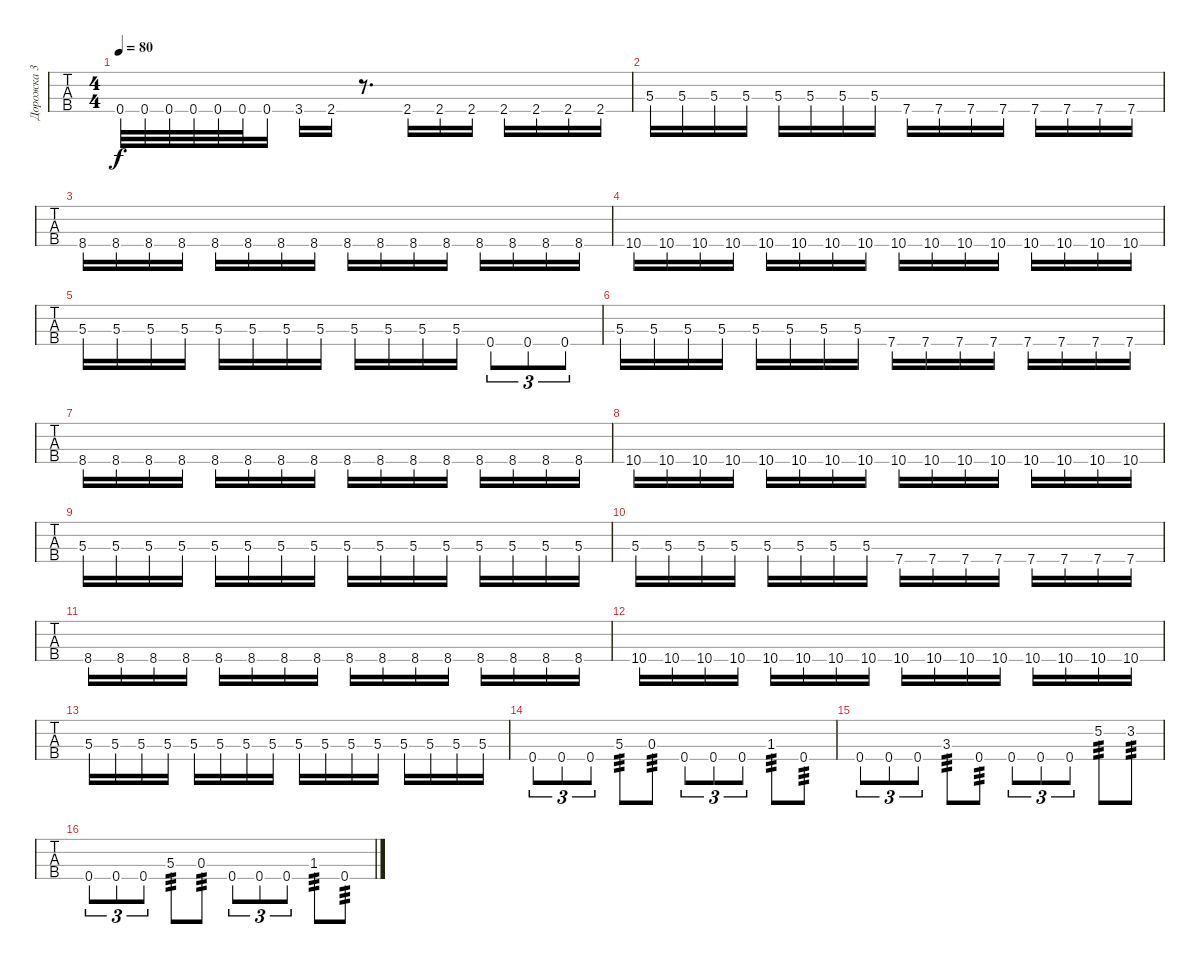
\track ("Дорожка 3" "Дорожка 3") {instrument electricbassfinger}
\staff {tabs}
\tuning (E2 B1 Gb1 B0) {hide}
\ts (4 4)
\tempo 80
\clef f4
\ks c
0.4.32{dy f} 0.4.32 0.4.32 0.4.32 0.4.32 0.4.32 0.4.16 3.4.16 2.4.16 r.8{d} 2.4.16 2.4.16 2.4.16 2.4.16 2.4.16 2.4.16 2.4.16 |
5.3.16 5.3.16 5.3.16 5.3.16 5.3.16 5.3.16 5.3.16 5.3.16 7.4.16 7.4.16 7.4.16 7.4.16 7.4.16 7.4.16 7.4.16 7.4.16 |
8.4.16 8.4.16 8.4.16 8.4.16 8.4.16 8.4.16 8.4.16 8.4.16 8.4.16 8.4.16 8.4.16 8.4.16 8.4.16 8.4.16 8.4.16 8.4.16 |
10.4.16 10.4.16 10.4.16 10.4.16 10.4.16 10.4.16 10.4.16 10.4.16 10.4.16 10.4.16 10.4.16 10.4.16 10.4.16 10.4.16 10.4.16 10.4.16 |
5.3.16 5.3.16 5.3.16 5.3.16 5.3.16 5.3.16 5.3.16 5.3.16 5.3.16 5.3.16 5.3.16 5.3.16 0.4.8{tu (3 2)} 0.4.8{tu (3 2)} 0.4.8{tu (3 2)} |
5.3.16 5.3.16 5.3.16 5.3.16 5.3.16 5.3.16 5.3.16 5.3.16 7.4.16 7.4.16 7.4.16 7.4.16 7.4.16 7.4.16 7.4.16 7.4.16 |
8.4.16 8.4.16 8.4.16 8.4.16 8.4.16 8.4.16 8.4.16 8.4.16 8.4.16 8.4.16 8.4.16 8.4.16 8.4.16 8.4.16 8.4.16 8.4.16 |
10.4.16 10.4.16 10.4.16 10.4.16 10.4.16 10.4.16 10.4.16 10.4.16 10.4.16 10.4.16 10.4.16 10.4.16 10.4.16 10.4.16 10.4.16 10.4.16 |
5.3.16 5.3.16 5.3.16 5.3.16 5.3.16 5.3.16 5.3.16 5.3.16 5.3.16 5.3.16 5.3.16 5.3.16 5.3.16 5.3.16 5.3.16 5.3.16 |
5.3.16 5.3.16 5.3.16 5.3.16 5.3.16 5.3.16 5.3.16 5.3.16 7.4.16 7.4.16 7.4.16 7.4.16 7.4.16 7.4.16 7.4.16 7.4.16 |
8.4.16 8.4.16 8.4.16 8.4.16 8.4.16 8.4.16 8.4.16 8.4.16 8.4.16 8.4.16 8.4.16 8.4.16 8.4.16 8.4.16 8.4.16 8.4.16 |
10.4.16 10.4.16 10.4.16 10.4.16 10.4.16 10.4.16 10.4.16 10.4.16 10.4.16 10.4.16 10.4.16 10.4.16 10.4.16 10.4.16 10.4.16 10.4.16 |
5.3.16 5.3.16 5.3.16 5.3.16 5.3.16 5.3.16 5.3.16 5.3.16 5.3.16 5.3.16 5.3.16 5.3.16 5.3.16 5.3.16 5.3.16 5.3.16 |
0.4.8{tu (3 2)} 0.4.8{tu (3 2)} 0.4.8{tu (3 2)} 5.3.8{tp 3} 0.3.8{tp 3} 0.4.8{tu (3 2)} 0.4.8{tu (3 2)} 0.4.8{tu (3 2)} 1.3.8{tp 3} 0.4.8{tp 3} |
0.4.8{tu (3 2)} 0.4.8{tu (3 2)} 0.4.8{tu (3 2)} 3.3.8{tp 3} 0.4.8{tp 3} 0.4.8{tu (3 2)} 0.4.8{tu (3 2)} 0.4.8{tu (3 2)} 5.2.8{tp 3} 3.2.8{tp 3} |
0.4.8{tu (3 2)} 0.4.8{tu (3 2)} 0.4.8{tu (3 2)} 5.3.8{tp 3} 0.3.8{tp 3} 0.4.8{tu (3 2)} 0.4.8{tu (3 2)} 0.4.8{tu (3 2)} 1.3.8{tp 3} 0.4.8{tp 3}
